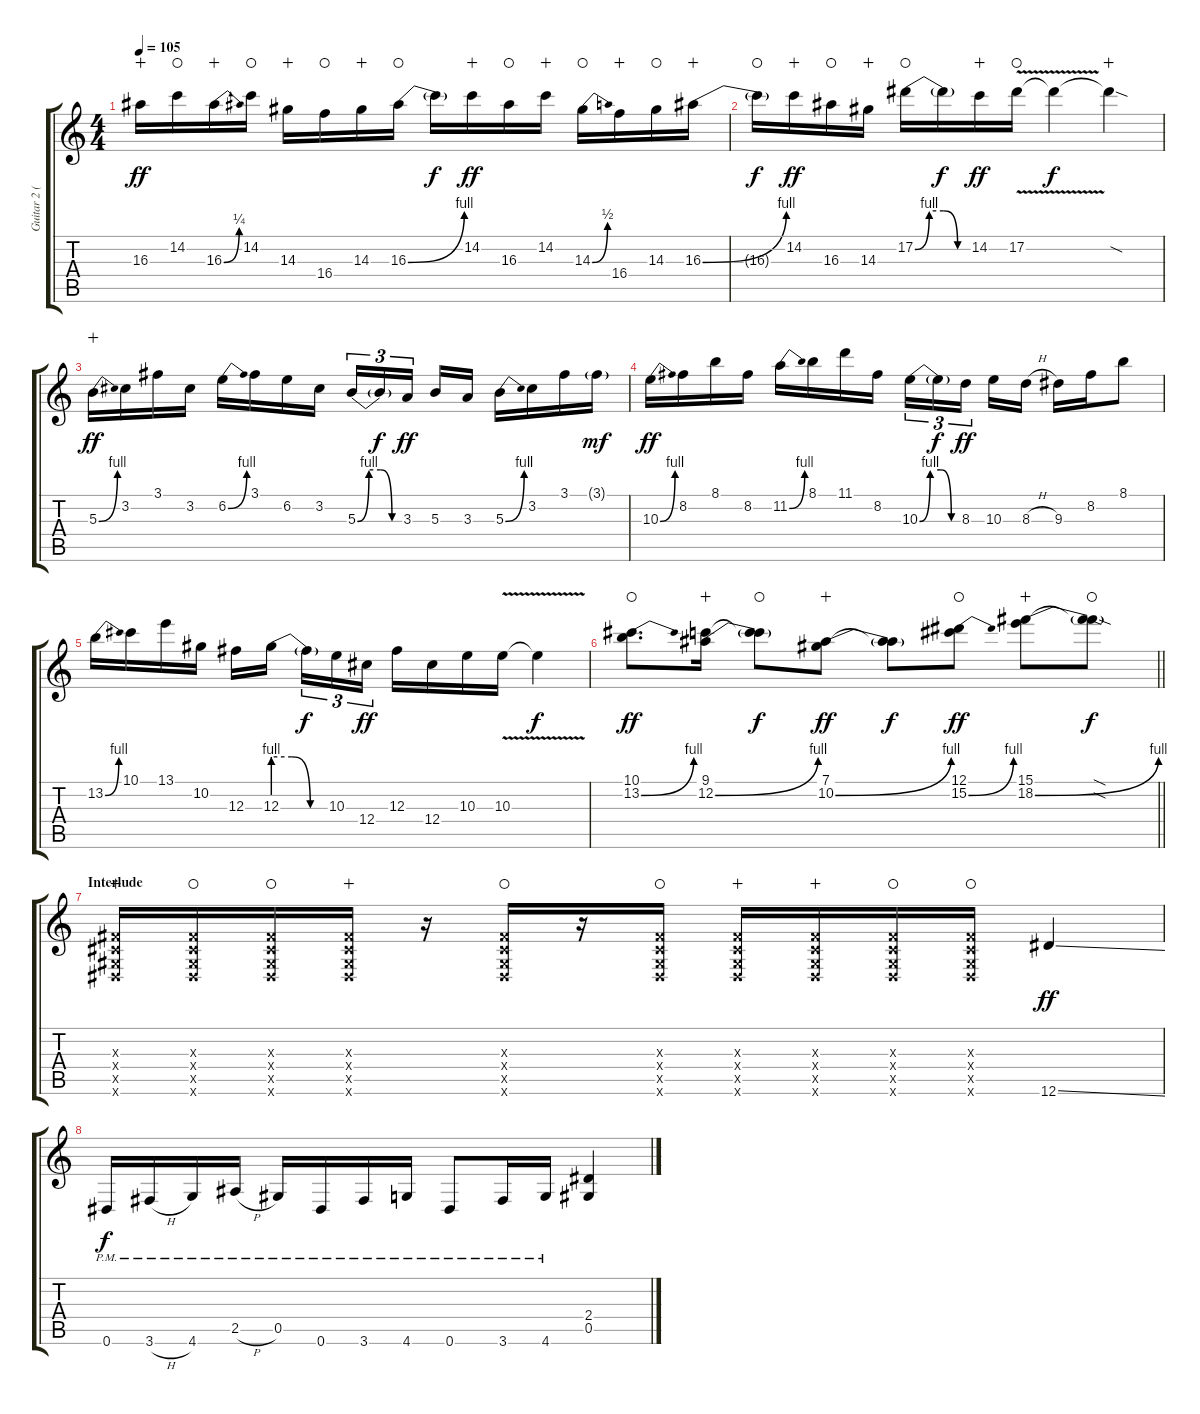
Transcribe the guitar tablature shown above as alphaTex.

\track ("Guitar 2 (Slash)" "Guitar 2 (") {instrument overdrivenguitar}
\staff {score tabs}
\tuning (Eb4 Bb3 Gb3 Db3 Ab2 Eb2) {hide}
\ts (4 4)
\tempo 105
\clef g2
\ks c
16.3.16{dy ff wahc} 14.2.16{waho} 16.3{be (bend 0 0 60 1)}.16{wahc} 14.2.16{waho} 14.3.16{wahc} 16.4.16{waho} 14.3.16{wahc} 16.3{be (bend 0 0 60 4)}.16{waho} 16.3{t}.16{dy f} 14.2.16{dy ff wahc} 16.3.16{waho} 14.2.16{wahc} 14.3{be (bend 0 0 60 2)}.16{waho} 16.4.16{wahc} 14.3.16{waho} 16.3{be (bend 0 0 60 4)}.16{wahc} |
16.3{t}.16{dy f waho} 14.2.16{dy ff wahc} 16.3.16{waho} 14.3.16{wahc} 17.2{be (custom 0 0 15 4 30 4 45 0 60 0)}.16{waho} 17.2{t}.16{dy f} 14.2.16{dy ff wahc} 17.2{v}.16{waho} 17.2{t}.4{dy f} 17.2{sod t}.4{wahc} |
5.3{be (bend 0 0 60 4)}.16{dy ff wahc} 3.2.16 3.1.16 3.2.16 6.2{be (bend 0 0 60 4)}.16 3.1.16 6.2.16 3.2.16 5.3{be (custom 0 0 15 4 30 4 45 0 60 0)}.16{tu (3 2)} 5.3{t}.16{tu (3 2) dy f} 3.3.16{tu (3 2) dy ff beam splitsecondary} 5.3.16 3.3.16 5.3{be (bend 0 0 60 4)}.16 3.2.16 3.1.16 3.1{g}.16{dy mf} |
10.3{be (bend 0 0 60 4)}.16{dy ff} 8.2.16 8.1.16 8.2.16 11.2{be (bend 0 0 60 4)}.16 8.1.16 11.1.16 8.2.16 10.3{be (custom 0 0 15 4 30 4 45 0 60 0)}.16{tu (3 2)} 10.3{t}.16{tu (3 2) dy f} 8.3.16{tu (3 2) dy ff beam splitsecondary} 10.3.16 8.3{h}.16 9.3.16 8.2.16 8.1.8 |
13.2{be (bend 0 0 60 4)}.16 10.1.16 13.1.16 10.2.16 12.3.16 12.3{be (custom 0 4 20 4 40 0 60 0)}.16{beam splitsecondary} 12.3{t}.16{tu (3 2) dy f} 10.3.16{tu (3 2)} 12.4.16{tu (3 2) dy ff} 12.3.16 12.4.16 10.3.16 10.3{v}.16 10.3{t}.4{dy f} |
\barLineRight lightlight
(10.1 13.2{be (bend 0 0 60 4)}).8{d dy ff waho} (9.1 12.2{be (bend 0 0 60 4)}).16{wahc} (9.1{t} 12.2{t}).8{dy f waho} (7.1 10.2{be (bend 0 0 60 4)}).8{dy ff wahc} (7.1{t} 10.2{t}).8{dy f} (12.1 15.2{be (bend 0 0 60 4)}).8{dy ff waho} (15.1 18.2{be (bend 0 0 60 4)}).8{wahc} (15.1{sod t} 18.2{sod t}).8{dy f waho} |
\section ("" "Interlude")
(0.3{x} 0.4{x} 0.5{x} 0.6{x}).16{wahc} (0.3{x} 0.4{x} 0.5{x} 0.6{x}).16{waho} (0.3{x} 0.4{x} 0.5{x} 0.6{x}).16{waho} (0.3{x} 0.4{x} 0.5{x} 0.6{x}).16{wahc} r.16 (0.3{x} 0.4{x} 0.5{x} 0.6{x}).16{waho} r.16 (0.3{x} 0.4{x} 0.5{x} 0.6{x}).16{waho} (0.3{x} 0.4{x} 0.5{x} 0.6{x}).16{wahc} (0.3{x} 0.4{x} 0.5{x} 0.6{x}).16{wahc} (0.3{x} 0.4{x} 0.5{x} 0.6{x}).16{waho} (0.3{x} 0.4{x} 0.5{x} 0.6{x}).16{waho} 12.6{ss}.4{dy ff} |
0.6{pm}.16{dy f} 3.6{h pm}.16 4.6{pm}.16 2.5{h pm}.16 0.5{pm}.16 0.6{pm}.16 3.6{pm}.16 4.6{pm}.16 0.6{pm}.8 3.6{pm}.16 4.6{pm}.16 (2.4 0.5).4
